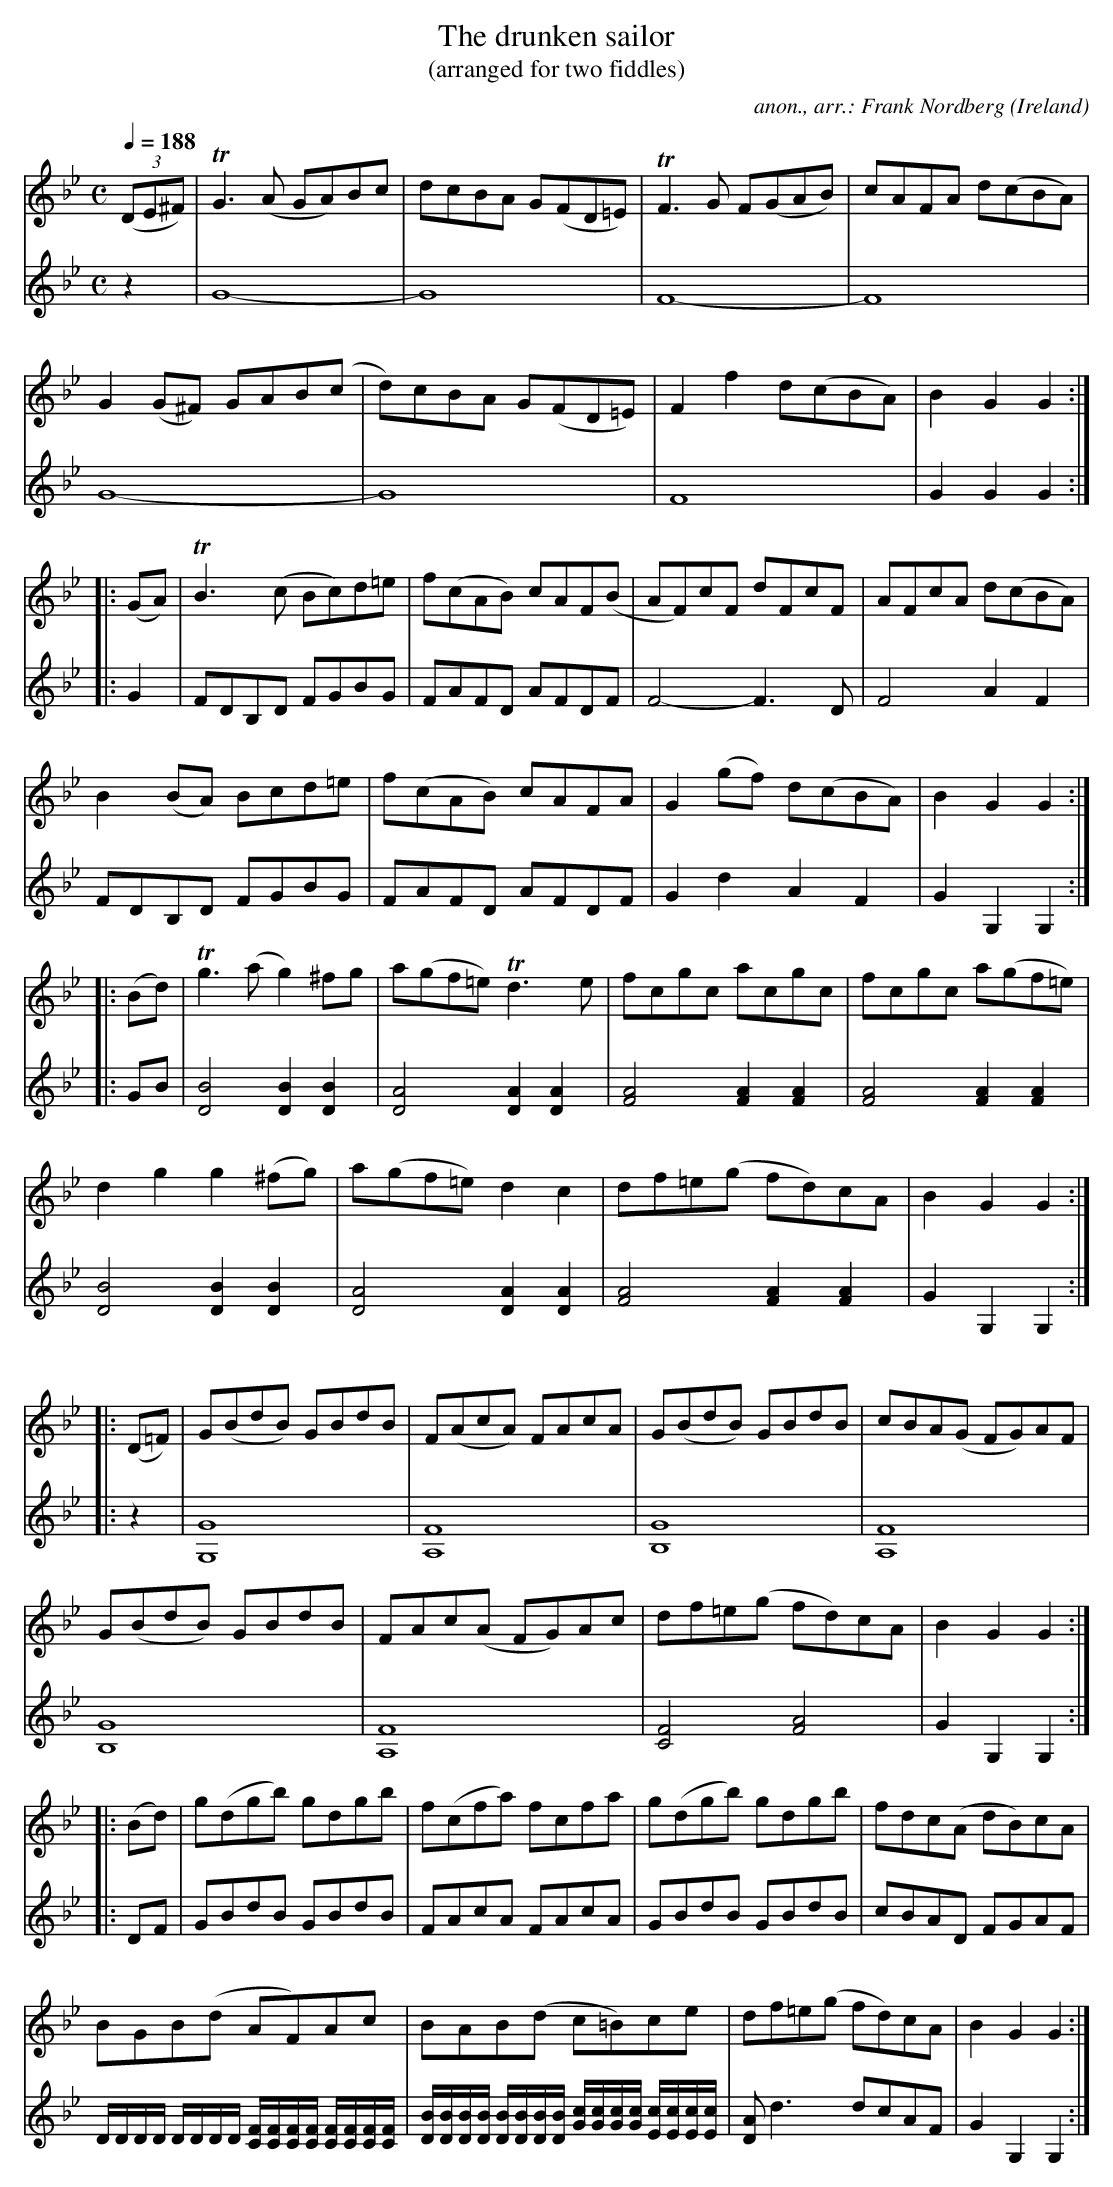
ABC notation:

X:1
T:The drunken sailor
T:(arranged for two fiddles)
C:anon., arr.: Frank Nordberg
O:Ireland
M:C
L:1/8
Q:1/4=188
K:Gm
V:1
(3(DE^F)|TG3(A GA)Bc|dcBA G(FD=E)|TF3G F(GAB)|cAFA d(cBA)|
V:2
z2|G8-|G8|F8-|F8|
V:1
G2(G^F) GAB(c|d)cBA G(FD=E)|F2f2 d(cBA)|B2G2G2:|
V:2
G8-|G8|F8|G2 G2 G2:|
V:1
|:(GA)|TB3(c Bc)d=e|f(cAB) cAF(B|AF)cF dFcF|AFcA d(cBA)|
V:2
|:G2|FDB,D FGBG|FAFD AFDF|F4- F3D|F4 A2F2|
V:1
B2(BA) Bcd=e|f(cAB) cAFA|G2(gf) d(cBA)|B2G2G2:|
V:2
FDB,D FGBG|FAFD AFDF|G2d2 A2F2|G2G,2 G,2:|
V:1
|:(Bd)|Tg3(a g2)^fg|a(gf=e) Td3e|fcgc acgc|fcgc a(gf=e)|
V:2
|:GB|[B4D4] [B2D2][B2D2]|[A4D4] [A2D2][A2D2]|\
[A4F4] [A2F2][A2F2]|[A4F4] [A2F2][A2F2]|
V:1
d2g2 g2(^fg)|a(gf=e) d2c2|df=e(g fd)cA|B2G2G2:|
V:2
[B4D4] [B2D2][B2D2]|[A4D4] [A2D2][A2D2]|[A4F4] [A2F2][A2F2]|G2G,2 G,2:|
V:1
|:(D=F)|G(BdB) GBdB|F(AcA) FAcA|G(BdB) GBdB|cBA(G FG)AF|
V:2
|:z2|[G8G,8]|[F8A,8]|[G8B,8]|[F8A,8]|
V:1
G(BdB) GBdB|FAc(A FG)Ac|df=e(g fd)cA|B2G2G2:|
V:2
[G8B,8]|[F8A,8]|[F4C4] [A4F4]|G2 G,2 G,2:|
V:1
|:(Bd)|g(dgb) gdgb|f(cfa) fcfa|g(dgb) gdgb|fdc(A dB)cA|
V:2
|:DF|GBdB GBdB|FAcA FAcA|GBdB GBdB|cBAD FGAF|
V:1
BGB(d AF)Ac|BAB(d c=B)ce|df=e(g fd)cA|B2G2G2:|
V:2
D/D/D/D/ D/D/D/D/ [F/C/][F/C/][F/C/][F/C/] [F/C/][F/C/][F/C/][F/C/]|\
[B/D/][B/D/][B/D/][B/D/] [B/D/][B/D/][B/D/][B/D/]
[c/G/][c/G/][c/G/][c/G/] [c/E/][c/E/][c/E/][c/E/]|\
[AD]d3 dcAF|G2G,2 G,2:|
